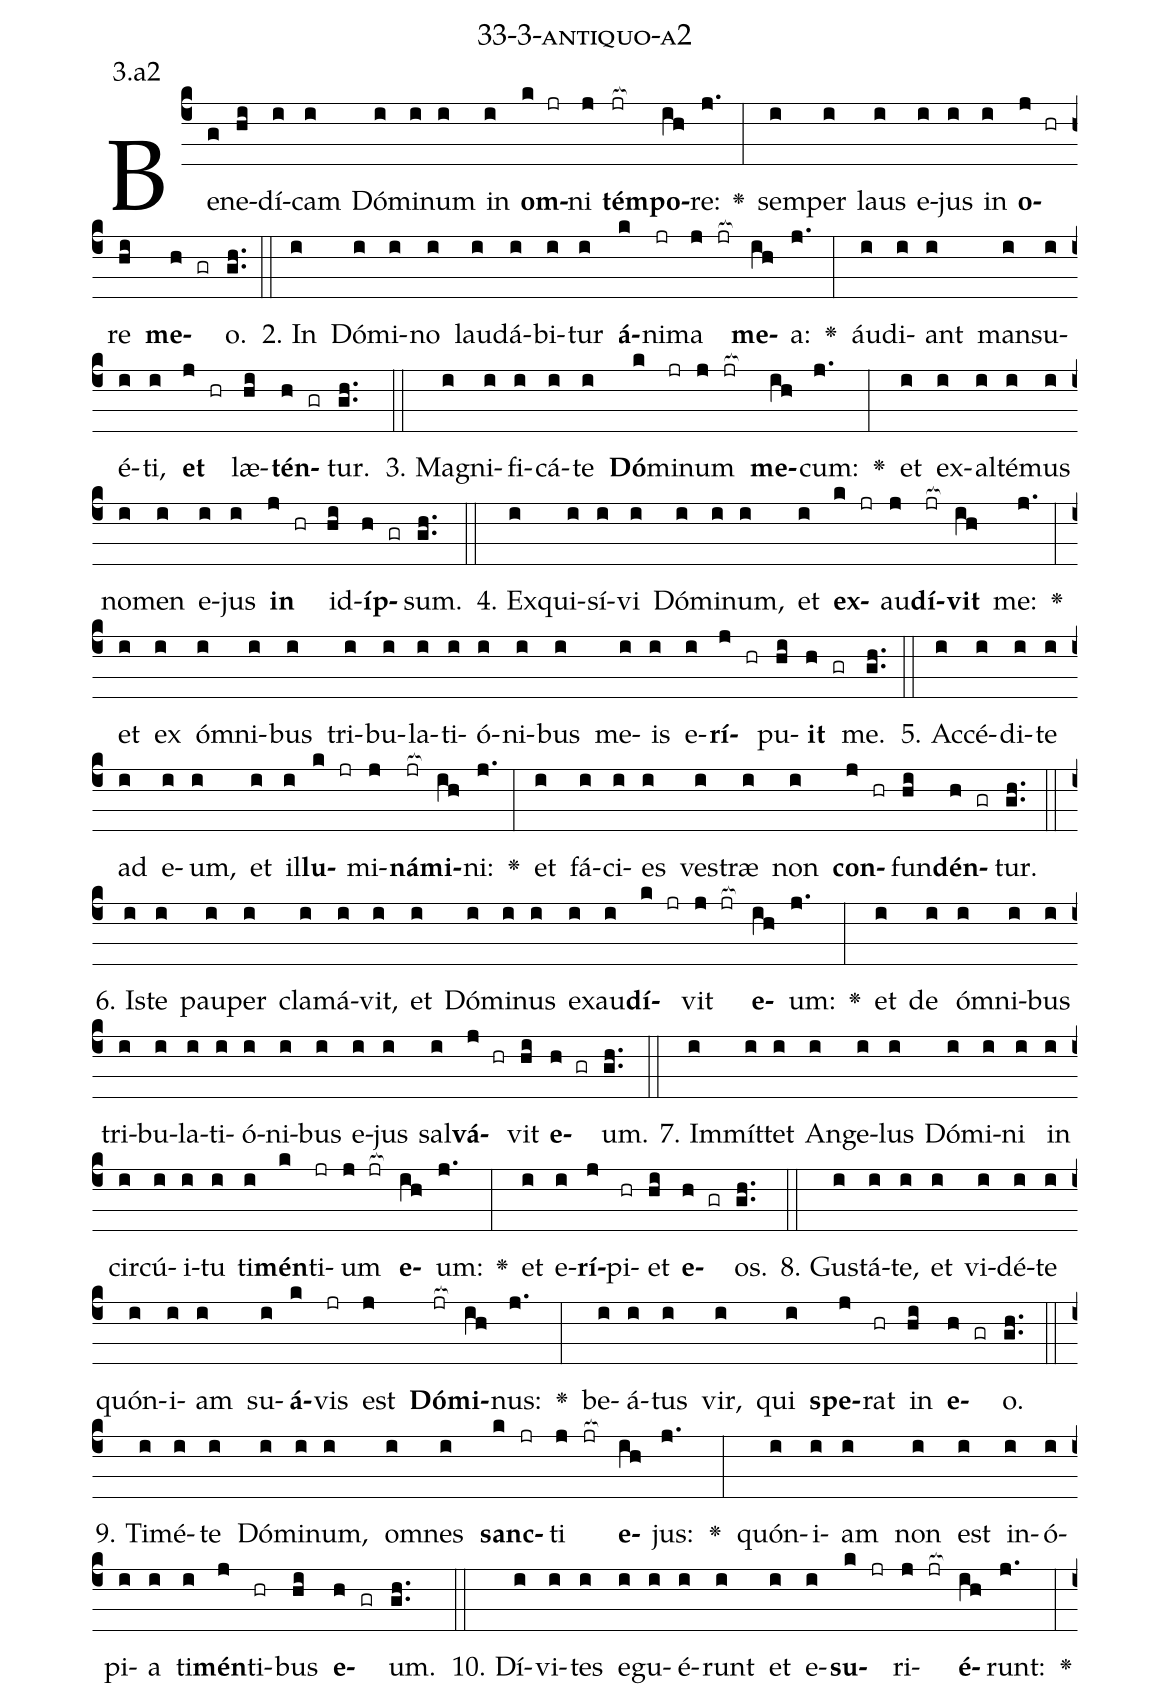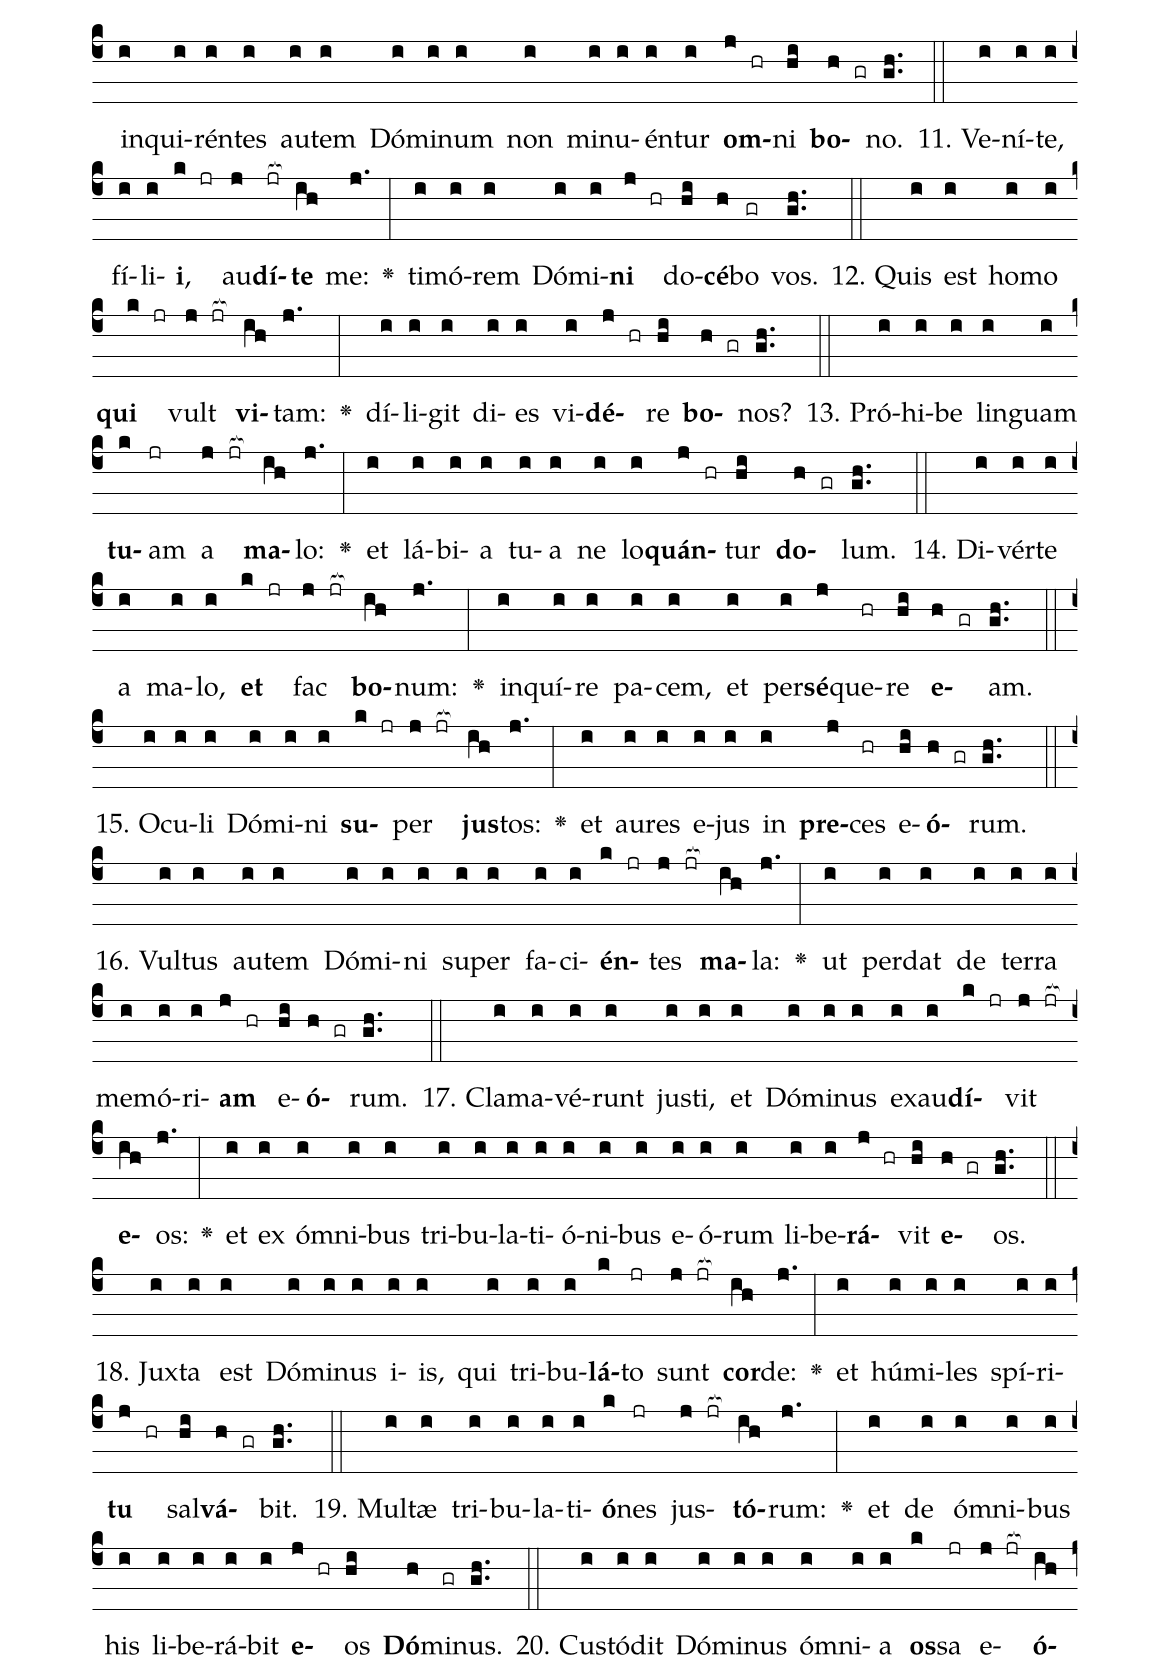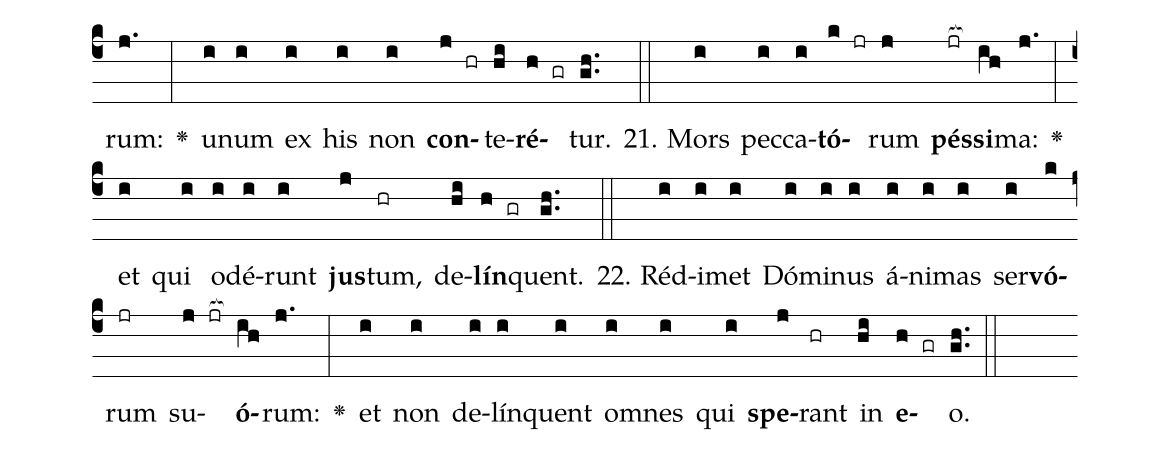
name: 33-3-antiquo-a2;
annotation: 3.a2;
%%
(c4)Be(g)ne(hi)dí(i)cam(i) Dó(i)mi(i)num(i) in(i) <b>om</b>(k jr)ni(j) <b>tém</b>(jr[ocb:1{])<b>po</b>(ih[ocb:0}])re:(j.) <v>\greheightstar</v>(:) sem(i)per(i) laus(i) e(i)jus(i) in(i) <b>o</b>(j hr)re(hi) <b>me</b>(h gr)o.(gh..) (::)
2. In(i) Dó(i)mi(i)no(i) lau(i)dá(i)bi(i)tur(i) <b>á</b>(k)ni(jr)ma(j jr[ocb:1{]) <b>me</b>(ih[ocb:0}])a:(j.) <v>\greheightstar</v>(:) áu(i)di(i)ant(i) man(i)su(i)é(i)ti,(i) <b>et</b>(j hr) læ(hi)<b>tén</b>(h gr)tur.(gh..) (::)
3. Ma(i)gni(i)fi(i)cá(i)te(i) <b>Dó</b>(k)mi(jr)num(j jr[ocb:1{]) <b>me</b>(ih[ocb:0}])cum:(j.) <v>\greheightstar</v>(:) et(i) ex(i)al(i)té(i)mus(i) no(i)men(i) e(i)jus(i) <b>in</b>(j hr) id(hi)<b>íp</b>(h gr)sum.(gh..) (::)
4. Ex(i)qui(i)sí(i)vi(i) Dó(i)mi(i)num,(i) et(i) <b>ex</b>(k jr)au(j)<b>dí</b>(jr[ocb:1{])<b>vit</b>(ih[ocb:0}]) me:(j.) <v>\greheightstar</v>(:) et(i) ex(i) óm(i)ni(i)bus(i) tri(i)bu(i)la(i)ti(i)ó(i)ni(i)bus(i) me(i)is(i) e(i)<b>rí</b>(j hr)pu(hi)<b>it</b>(h gr) me.(gh..) (::)
5. Ac(i)cé(i)di(i)te(i) ad(i) e(i)um,(i) et(i) il(i)<b>lu</b>(k jr)mi(j)<b>ná</b>(jr[ocb:1{])<b>mi</b>(ih[ocb:0}])ni:(j.) <v>\greheightstar</v>(:) et(i) fá(i)ci(i)es(i) ves(i)træ(i) non(i) <b>con</b>(j hr)fun(hi)<b>dén</b>(h gr)tur.(gh..) (::)
6. Is(i)te(i) pau(i)per(i) cla(i)má(i)vit,(i) et(i) Dó(i)mi(i)nus(i) ex(i)au(i)<b>dí</b>(k jr)vit(j jr[ocb:1{]) <b>e</b>(ih[ocb:0}])um:(j.) <v>\greheightstar</v>(:) et(i) de(i) óm(i)ni(i)bus(i) tri(i)bu(i)la(i)ti(i)ó(i)ni(i)bus(i) e(i)jus(i) sal(i)<b>vá</b>(j hr)vit(hi) <b>e</b>(h gr)um.(gh..) (::)
7. Im(i)mít(i)tet(i) An(i)ge(i)lus(i) Dó(i)mi(i)ni(i) in(i) cir(i)cú(i)i(i)tu(i) ti(i)<b>mén</b>(k)ti(jr)um(j jr[ocb:1{]) <b>e</b>(ih[ocb:0}])um:(j.) <v>\greheightstar</v>(:) et(i) e(i)<b>rí</b>(j)pi(hr)et(hi) <b>e</b>(h gr)os.(gh..) (::)
8. Gus(i)tá(i)te,(i) et(i) vi(i)dé(i)te(i) quón(i)i(i)am(i) su(i)<b>á</b>(k)vis(jr) est(j) <b>Dó</b>(jr[ocb:1{])<b>mi</b>(ih[ocb:0}])nus:(j.) <v>\greheightstar</v>(:) be(i)á(i)tus(i) vir,(i) qui(i) <b>spe</b>(j)rat(hr) in(hi) <b>e</b>(h gr)o.(gh..) (::)
9. Ti(i)mé(i)te(i) Dó(i)mi(i)num,(i) om(i)nes(i) <b>sanc</b>(k jr)ti(j jr[ocb:1{]) <b>e</b>(ih[ocb:0}])jus:(j.) <v>\greheightstar</v>(:) quón(i)i(i)am(i) non(i) est(i) in(i)ó(i)pi(i)a(i) ti(i)<b>mén</b>(j)ti(hr)bus(hi) <b>e</b>(h gr)um.(gh..) (::)
10. Dí(i)vi(i)tes(i) e(i)gu(i)é(i)runt(i) et(i) e(i)<b>su</b>(k jr)ri(j jr[ocb:1{])<b>é</b>(ih[ocb:0}])runt:(j.) <v>\greheightstar</v>(:) in(i)qui(i)rén(i)tes(i) au(i)tem(i) Dó(i)mi(i)num(i) non(i) mi(i)nu(i)én(i)tur(i) <b>om</b>(j hr)ni(hi) <b>bo</b>(h gr)no.(gh..) (::)
11. Ve(i)ní(i)te,(i) fí(i)li(i)<b>i</b>,(k jr) au(j)<b>dí</b>(jr[ocb:1{])<b>te</b>(ih[ocb:0}]) me:(j.) <v>\greheightstar</v>(:) ti(i)mó(i)rem(i) Dó(i)mi(i)<b>ni</b>(j hr) do(hi)<b>cé</b>(h)bo(gr) vos.(gh..) (::)
12. Quis(i) est(i) ho(i)mo(i) <b>qui</b>(k jr) vult(j jr[ocb:1{]) <b>vi</b>(ih[ocb:0}])tam:(j.) <v>\greheightstar</v>(:) dí(i)li(i)git(i) di(i)es(i) vi(i)<b>dé</b>(j hr)re(hi) <b>bo</b>(h gr)nos?(gh..) (::)
13. Pró(i)hi(i)be(i) lin(i)guam(i) <b>tu</b>(k)am(jr) a(j jr[ocb:1{]) <b>ma</b>(ih[ocb:0}])lo:(j.) <v>\greheightstar</v>(:) et(i) lá(i)bi(i)a(i) tu(i)a(i) ne(i) lo(i)<b>quán</b>(j hr)tur(hi) <b>do</b>(h gr)lum.(gh..) (::)
14. Di(i)vér(i)te(i) a(i) ma(i)lo,(i) <b>et</b>(k jr) fac(j jr[ocb:1{]) <b>bo</b>(ih[ocb:0}])num:(j.) <v>\greheightstar</v>(:) in(i)quí(i)re(i) pa(i)cem,(i) et(i) per(i)<b>sé</b>(j)que(hr)re(hi) <b>e</b>(h gr)am.(gh..) (::)
15. O(i)cu(i)li(i) Dó(i)mi(i)ni(i) <b>su</b>(k jr)per(j jr[ocb:1{]) <b>jus</b>(ih[ocb:0}])tos:(j.) <v>\greheightstar</v>(:) et(i) au(i)res(i) e(i)jus(i) in(i) <b>pre</b>(j)ces(hr) e(hi)<b>ó</b>(h gr)rum.(gh..) (::)
16. Vul(i)tus(i) au(i)tem(i) Dó(i)mi(i)ni(i) su(i)per(i) fa(i)ci(i)<b>én</b>(k jr)tes(j jr[ocb:1{]) <b>ma</b>(ih[ocb:0}])la:(j.) <v>\greheightstar</v>(:) ut(i) per(i)dat(i) de(i) ter(i)ra(i) me(i)mó(i)ri(i)<b>am</b>(j hr) e(hi)<b>ó</b>(h gr)rum.(gh..) (::)
17. Cla(i)ma(i)vé(i)runt(i) jus(i)ti,(i) et(i) Dó(i)mi(i)nus(i) ex(i)au(i)<b>dí</b>(k jr)vit(j jr[ocb:1{]) <b>e</b>(ih[ocb:0}])os:(j.) <v>\greheightstar</v>(:) et(i) ex(i) óm(i)ni(i)bus(i) tri(i)bu(i)la(i)ti(i)ó(i)ni(i)bus(i) e(i)ó(i)rum(i) li(i)be(i)<b>rá</b>(j hr)vit(hi) <b>e</b>(h gr)os.(gh..) (::)
18. Jux(i)ta(i) est(i) Dó(i)mi(i)nus(i) i(i)is,(i) qui(i) tri(i)bu(i)<b>lá</b>(k)to(jr) sunt(j jr[ocb:1{]) <b>cor</b>(ih[ocb:0}])de:(j.) <v>\greheightstar</v>(:) et(i) hú(i)mi(i)les(i) spí(i)ri(i)<b>tu</b>(j hr) sal(hi)<b>vá</b>(h gr)bit.(gh..) (::)
19. Mul(i)tæ(i) tri(i)bu(i)la(i)ti(i)<b>ó</b>(k)nes(jr) jus(j jr[ocb:1{])<b>tó</b>(ih[ocb:0}])rum:(j.) <v>\greheightstar</v>(:) et(i) de(i) óm(i)ni(i)bus(i) his(i) li(i)be(i)rá(i)bit(i) <b>e</b>(j hr)os(hi) <b>Dó</b>(h)mi(gr)nus.(gh..) (::)
20. Cus(i)tó(i)dit(i) Dó(i)mi(i)nus(i) óm(i)ni(i)a(i) <b>os</b>(k)sa(jr) e(j jr[ocb:1{])<b>ó</b>(ih[ocb:0}])rum:(j.) <v>\greheightstar</v>(:) u(i)num(i) ex(i) his(i) non(i) <b>con</b>(j hr)te(hi)<b>ré</b>(h gr)tur.(gh..) (::)
21. Mors(i) pec(i)ca(i)<b>tó</b>(k jr)rum(j) <b>pés</b>(jr[ocb:1{])<b>si</b>(ih[ocb:0}])ma:(j.) <v>\greheightstar</v>(:) et(i) qui(i) o(i)dé(i)runt(i) <b>jus</b>(j)tum,(hr) de(hi)<b>lín</b>(h gr)quent.(gh..) (::)
22. Réd(i)i(i)met(i) Dó(i)mi(i)nus(i) á(i)ni(i)mas(i) ser(i)<b>vó</b>(k)rum(jr) su(j jr[ocb:1{])<b>ó</b>(ih[ocb:0}])rum:(j.) <v>\greheightstar</v>(:) et(i) non(i) de(i)lín(i)quent(i) om(i)nes(i) qui(i) <b>spe</b>(j)rant(hr) in(hi) <b>e</b>(h gr)o.(gh..) (::)
